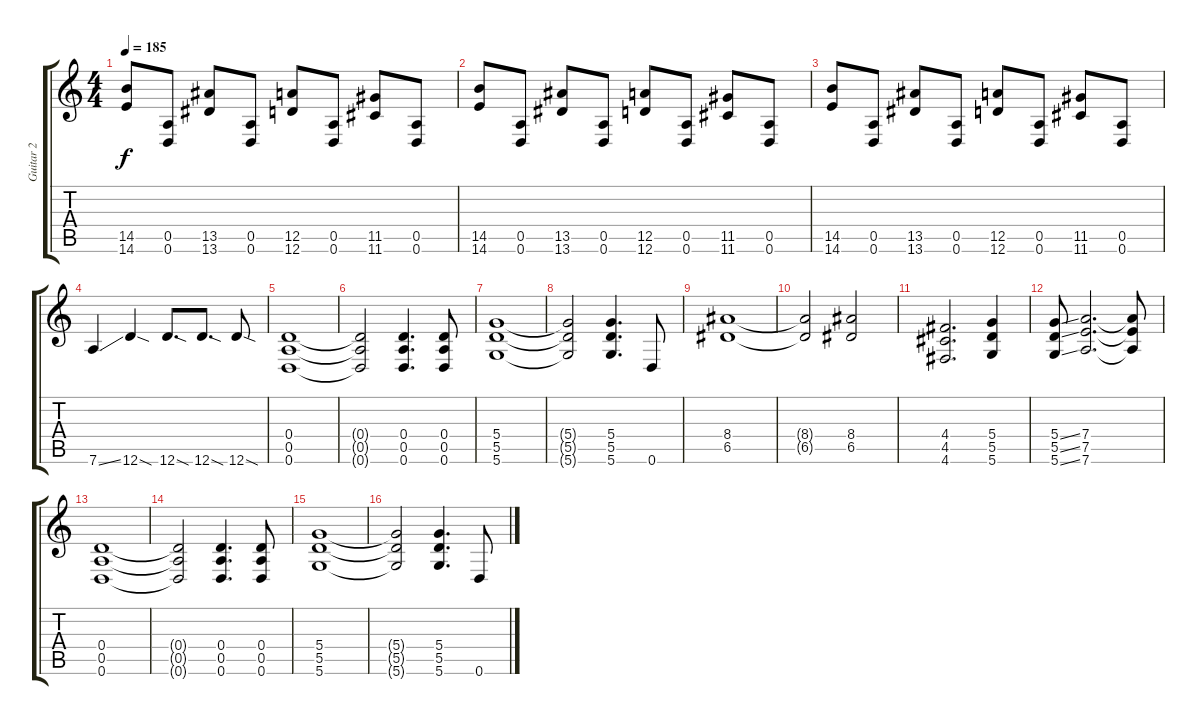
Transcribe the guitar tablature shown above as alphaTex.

\track ("Guitar 2" "Guitar 2") {instrument overdrivenguitar}
\staff {score tabs}
\tuning (E4 B3 G3 D3 A2 D2) {hide}
\ts (4 4)
\tempo 185
\clef g2
\ks c
(14.5 14.6).8{dy f} (0.5 0.6).8 (13.5 13.6).8 (0.5 0.6).8 (12.5 12.6).8 (0.5 0.6).8 (11.5 11.6).8 (0.5 0.6).8 |
(14.5 14.6).8 (0.5 0.6).8 (13.5 13.6).8 (0.5 0.6).8 (12.5 12.6).8 (0.5 0.6).8 (11.5 11.6).8 (0.5 0.6).8 |
(14.5 14.6).8 (0.5 0.6).8 (13.5 13.6).8 (0.5 0.6).8 (12.5 12.6).8 (0.5 0.6).8 (11.5 11.6).8 (0.5 0.6).8 |
7.6{ss}.4 12.6{sod}.4 12.6{sod}.8{d} 12.6{sod}.8{d} 12.6{sod}.8 |
(0.4 0.5 0.6).1 |
(0.4{t} 0.5{t} 0.6{t}).2 (0.4 0.5 0.6).4{d} (0.4 0.5 0.6).8 |
(5.4 5.5 5.6).1 |
(5.4{t} 5.5{t} 5.6{t}).2 (5.4 5.5 5.6).4{d} 0.6.8 |
(8.4 6.5).1 |
(8.4{t} 6.5{t}).2 (8.4 6.5).2 |
(4.4 4.5 4.6).2{d} (5.4 5.5 5.6).4 |
(5.4{ss} 5.5{ss} 5.6{ss}).8 (7.4 7.5 7.6).2{d} (7.4{t} 7.5{t} 7.6{t}).8 |
(0.4 0.5 0.6).1 |
(0.4{t} 0.5{t} 0.6{t}).2 (0.4 0.5 0.6).4{d} (0.4 0.5 0.6).8 |
(5.4 5.5 5.6).1 |
(5.4{t} 5.5{t} 5.6{t}).2 (5.4 5.5 5.6).4{d} 0.6.8
